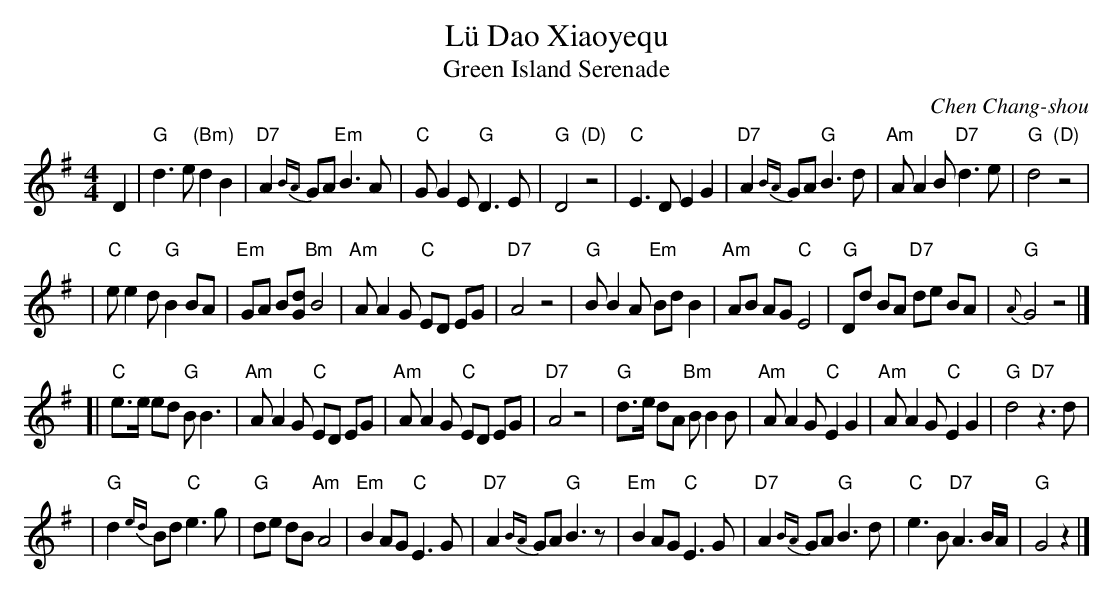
X:1
T: L\"u Dao Xiaoyequ
T: Green Island Serenade
C: Chen Chang-shou
M: 4/4
L: 1/8
K: G
D2 \
| "G"d3 e "(Bm)"d2 B2 | "D7"A2 {BA}GA "Em"B3 A \
| "C"GG2 E "G"D3 E | "G"D4 "(D)"z4 \
| "C"E3 D E2 G2 | "D7"A2 {BA}GA "G"B3 d \
| "Am"AA2 B "D7"d3 e | "G"d4 "(D)"z4 |
| "C"ee2 d "G"B2 BA | "Em"GA B[dG] "Bm"B4 \
| "Am"AA2 G "C"ED EG | "D7"A4 z4 \
| "G"BB2 A "Em"Bd B2 | "Am"AB AG "C"E4 \
| "G"Dd BA "D7"de BA | "G"{A}G4 z4 |]
[|"C"e>e ed "G"B B3 | "Am"AA2 G "C"ED EG | "Am"AA2 G "C"ED EG | "D7"A4 z4 \
| "G"d>e dA "Bm"BB2 B | "Am"AA2 G "C"E2 G2 | "Am"AA2 G "C"E2 G2 | "G"d4 "D7"z3d |
| "G"d2 {ed}Bd "C"e3 g | "G"de dB "Am"A4 \
| "Em"B2 AG "C"E3 G | "D7"A2 {BA}GA "G"B3z \
| "Em"B2 AG "C"E3 G | "D7"A2 {BA}GA "G"B3d \
| "C"e3 B "D7"A3 B/A/ | "G"G4 z2 |]
